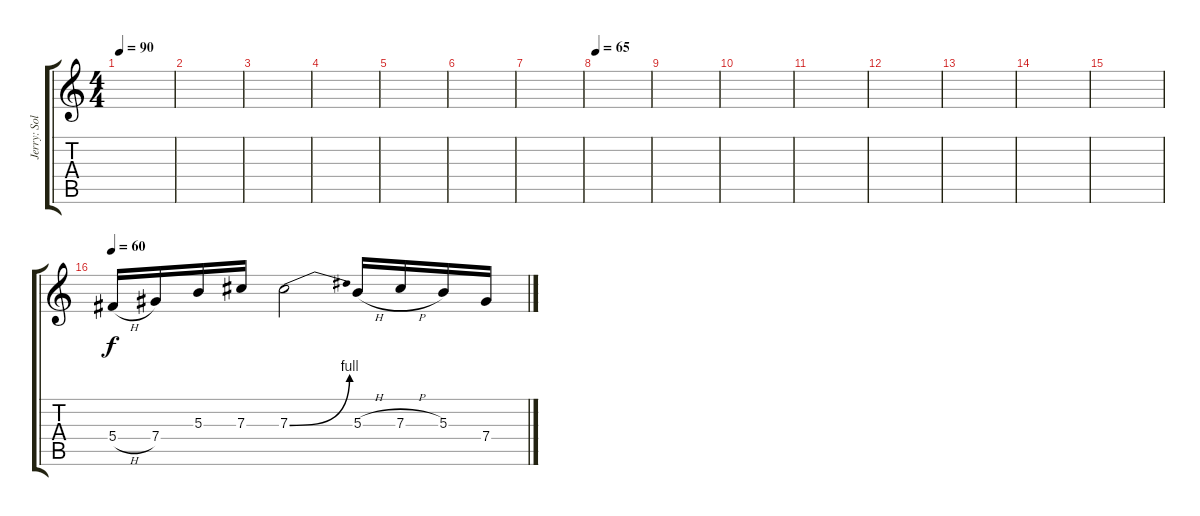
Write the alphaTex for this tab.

\track ("Jerry: Solo" "Jerry: Sol") {instrument distortionguitar}
\staff {score tabs}
\tuning (Eb4 Bb3 Gb3 Db3 Ab2 Db2) {hide}
\ts (4 4)
\tempo 90
\clef g2
\ks c
|
|
|
|
|
|
|
\tempo 65
|
|
|
|
|
|
|
|
\tempo 60
5.4{h}.16 7.4.16 5.3.16 7.3.16 7.3{be (bend 0 0 60 4)}.2 5.3{h}.16 7.3{h}.16 5.3.16 7.4.16
